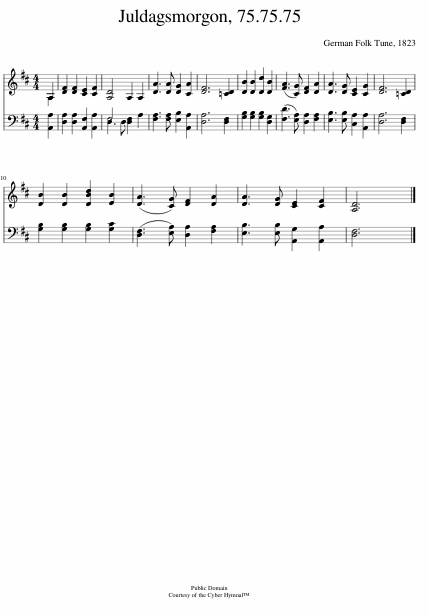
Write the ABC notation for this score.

X:1
%%score ( 1 2 ) ( 3 4 )
L:1/8
M:4/4
I:linebreak $
K:D
V:1 treble
V:2 treble
V:3 bass
V:4 bass
V:1
 A,2 | [DF]2 [DF]2 [CE]2 [CF]2 | [A,D]4 A,2 A,2 | [DA]3 [DA] [DG]2 [CA]2 | [DF]6 [=CD]2 | %5
 [DB]2 [DB]2 [Dd]2 [DB]2 | ([FA]3 [CG]) [DF]2 [DA]2 | [DA]3 [DG] [CE]2 [CG]2 | [DF]6 [=CD]2 |$ [DB]2 [DB]2 [DBd]2 [EB]2 | %10
 ([DA]3 [CG]) [DF]2 [DA]2 | [DA]3 [DG] [CE]2 [CF]2 | [A,D]6 |] %13
V:2
 A,2 | x8 | x8 | x8 | x8 | %5
 x8 | x8 | x8 | x8 |$ x8 | %10
 x8 | x8 | x6 |] %13
V:3
 [A,,A,]2 | [D,A,]2 [D,A,]2 [A,,F,]2 [A,,A,]2 | F,4 [D,F,]2 A,2 | [F,A,]3 [F,A,] [E,B,]2 [A,,A,]2 | [D,A,]6 [D,F,]2 | %5
 [G,B,]2 [G,B,]2 [G,B,]2 [D,G,]2 | ([F,D]3 [E,A,]) [D,A,]2 [F,A,]2 | [E,B,]3 [E,B,] [C,A,]2 [A,,A,]2 | [D,A,]6 [D,F,]2 |$ [G,B,]2 [G,B,]2 [G,B,]2 [G,C]2 | %10
 ([D,F,]3 [E,A,]) [D,A,]2 [F,A,]2 | [E,B,]3 [E,B,] [A,,G,]2 [A,,A,]2 | [D,F,]6 |] %13
V:4
 x2 | x8 | D,3 D, x4 | x8 | x8 | %5
 x8 | x8 | x8 | x8 |$ x8 | %10
 x8 | x8 | x6 |] %13
